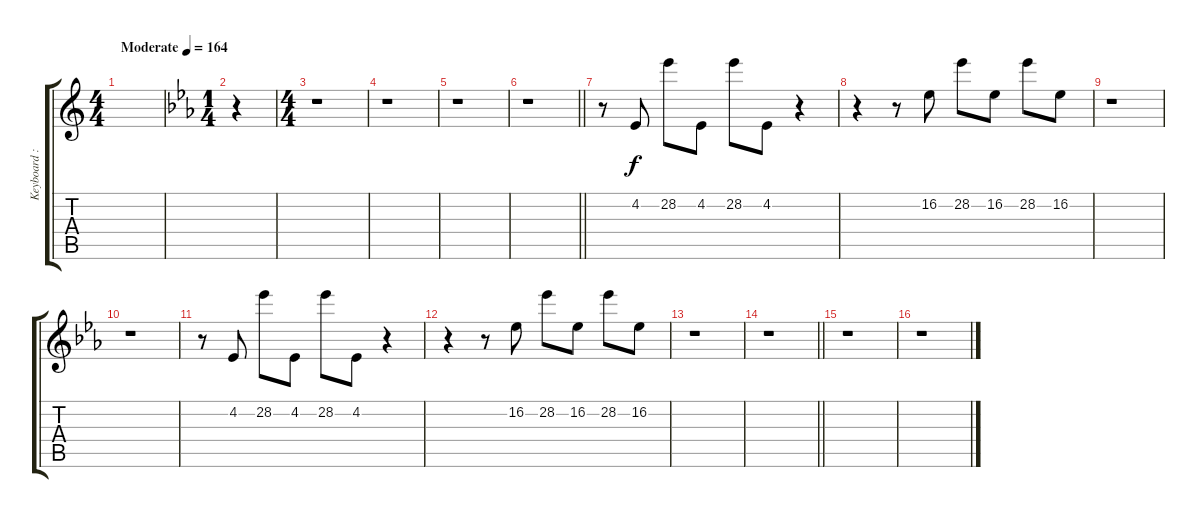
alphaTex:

\track ("Keyboard : Tone 1" "Keyboard :") {instrument lead1square}
\staff {score tabs}
\tuning (E4 B3 G3 D3 A2 E2) {hide}
\ts (4 4)
\tempo (164 "Moderate")
\clef g2
\ks c
|
\ts (1 4)
\ks eb
r.4 |
\ts (4 4)
r.1 |
r.1 |
r.1 |
\barLineRight lightlight
r.1 |
r.8 4.2.8 28.2.8 4.2.8 28.2.8 4.2.8 r.4 |
r.4 r.8 16.2.8 28.2.8 16.2.8 28.2.8 16.2.8 |
r.1 |
r.1 |
r.8 4.2.8 28.2.8 4.2.8 28.2.8 4.2.8 r.4 |
r.4 r.8 16.2.8 28.2.8 16.2.8 28.2.8 16.2.8 |
r.1 |
\barLineRight lightlight
r.1 |
r.1 |
r.1
